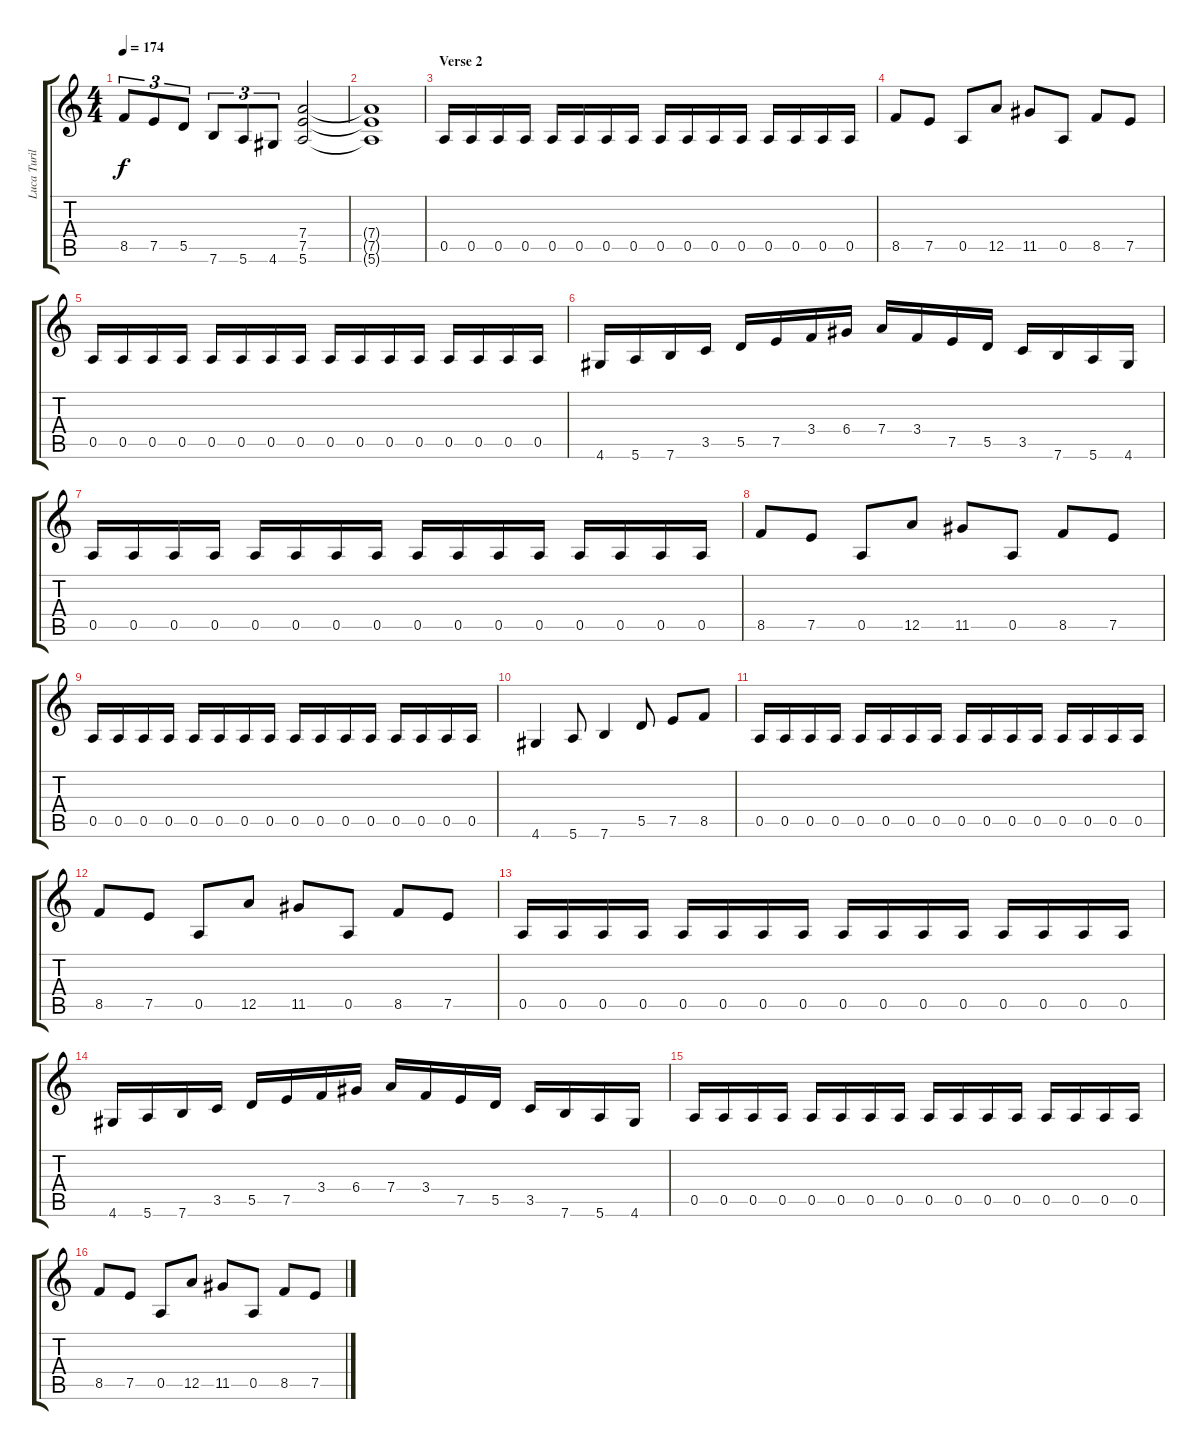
\track ("Luca Turilli (Gtr 1)" "Luca Turil") {instrument distortionguitar}
\staff {score tabs}
\tuning (E4 B3 G3 D3 A2 E2) {hide}
\ts (4 4)
\tempo 174
\clef g2
\ks c
8.5.8{tu (3 2) dy f} 7.5.8{tu (3 2)} 5.5.8{tu (3 2)} 7.6.8{tu (3 2)} 5.6.8{tu (3 2)} 4.6.8{tu (3 2)} (7.4 7.5 5.6).2 |
(7.4{t} 7.5{t} 5.6{t}).1 |
\section ("" "Verse 2")
0.5.16 0.5.16 0.5.16 0.5.16 0.5.16 0.5.16 0.5.16 0.5.16 0.5.16 0.5.16 0.5.16 0.5.16 0.5.16 0.5.16 0.5.16 0.5.16 |
8.5.8 7.5.8 0.5.8 12.5.8 11.5.8 0.5.8 8.5.8 7.5.8 |
0.5.16 0.5.16 0.5.16 0.5.16 0.5.16 0.5.16 0.5.16 0.5.16 0.5.16 0.5.16 0.5.16 0.5.16 0.5.16 0.5.16 0.5.16 0.5.16 |
4.6.16 5.6.16 7.6.16 3.5.16 5.5.16 7.5.16 3.4.16 6.4.16 7.4.16 3.4.16 7.5.16 5.5.16 3.5.16 7.6.16 5.6.16 4.6.16 |
0.5.16 0.5.16 0.5.16 0.5.16 0.5.16 0.5.16 0.5.16 0.5.16 0.5.16 0.5.16 0.5.16 0.5.16 0.5.16 0.5.16 0.5.16 0.5.16 |
8.5.8 7.5.8 0.5.8 12.5.8 11.5.8 0.5.8 8.5.8 7.5.8 |
0.5.16 0.5.16 0.5.16 0.5.16 0.5.16 0.5.16 0.5.16 0.5.16 0.5.16 0.5.16 0.5.16 0.5.16 0.5.16 0.5.16 0.5.16 0.5.16 |
4.6.4 5.6.8 7.6.4 5.5.8 7.5.8 8.5.8 |
0.5.16 0.5.16 0.5.16 0.5.16 0.5.16 0.5.16 0.5.16 0.5.16 0.5.16 0.5.16 0.5.16 0.5.16 0.5.16 0.5.16 0.5.16 0.5.16 |
8.5.8 7.5.8 0.5.8 12.5.8 11.5.8 0.5.8 8.5.8 7.5.8 |
0.5.16 0.5.16 0.5.16 0.5.16 0.5.16 0.5.16 0.5.16 0.5.16 0.5.16 0.5.16 0.5.16 0.5.16 0.5.16 0.5.16 0.5.16 0.5.16 |
4.6.16 5.6.16 7.6.16 3.5.16 5.5.16 7.5.16 3.4.16 6.4.16 7.4.16 3.4.16 7.5.16 5.5.16 3.5.16 7.6.16 5.6.16 4.6.16 |
0.5.16 0.5.16 0.5.16 0.5.16 0.5.16 0.5.16 0.5.16 0.5.16 0.5.16 0.5.16 0.5.16 0.5.16 0.5.16 0.5.16 0.5.16 0.5.16 |
8.5.8 7.5.8 0.5.8 12.5.8 11.5.8 0.5.8 8.5.8 7.5.8
